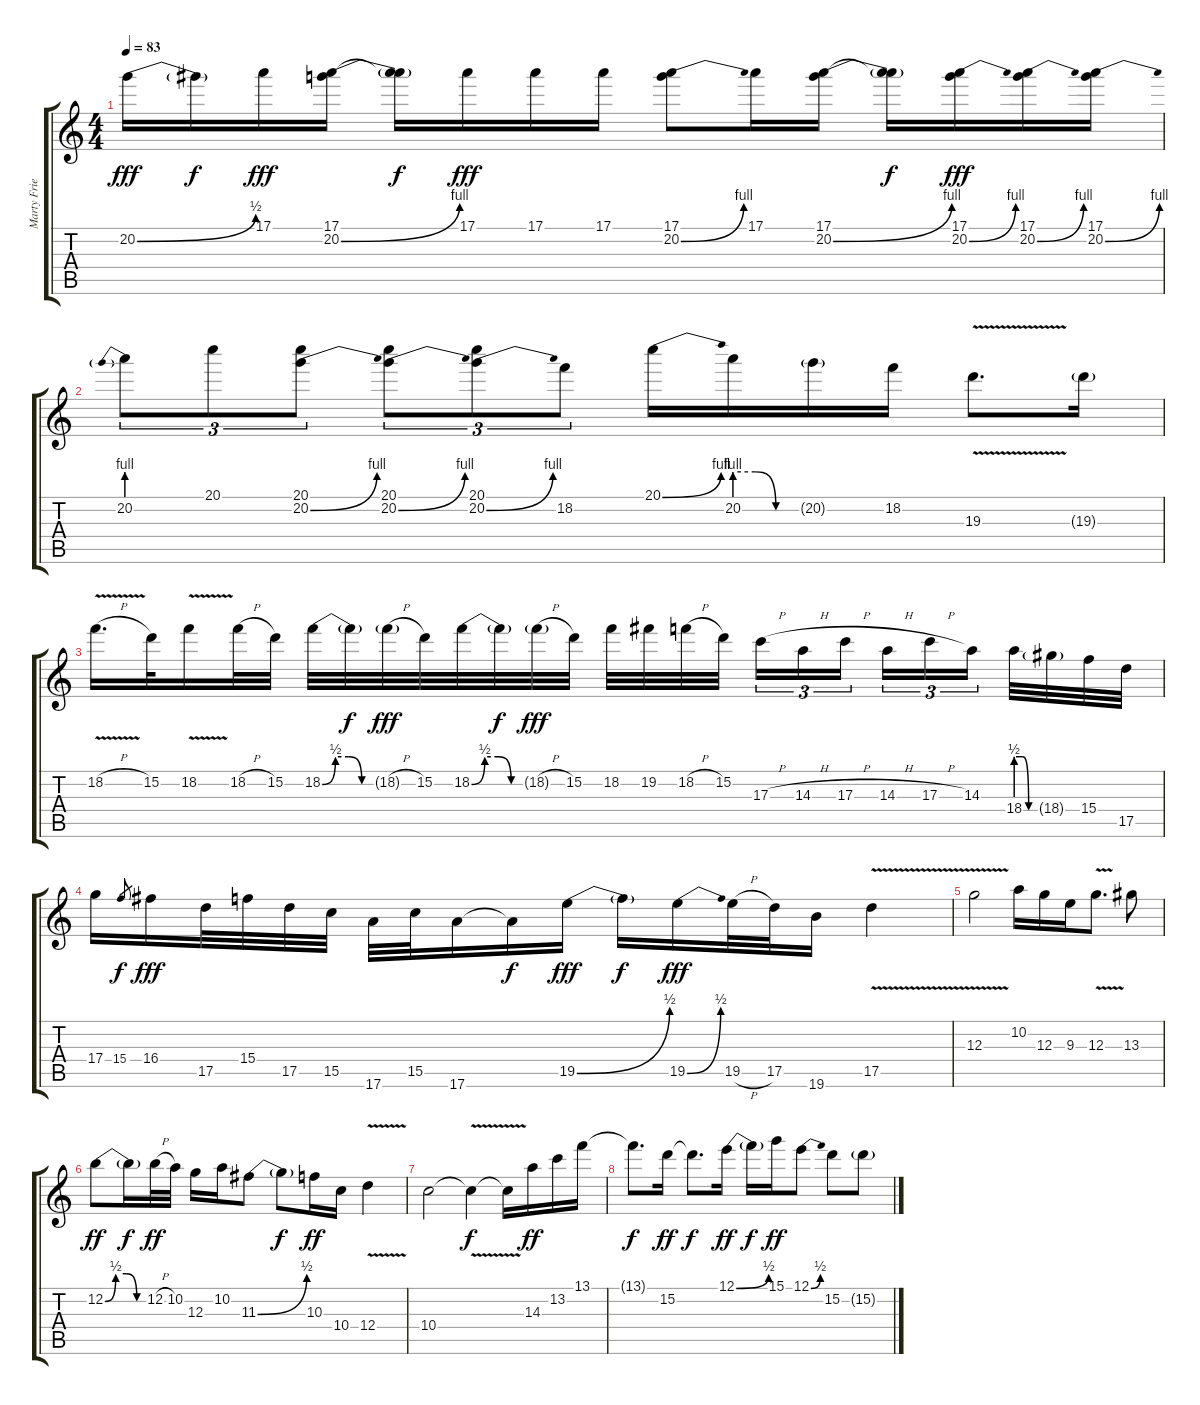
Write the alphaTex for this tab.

\track ("Marty Friedman" "Marty Frie") {instrument electricguitarclean}
\staff {score tabs}
\tuning (E4 B3 G3 D3 A2 E2) {hide}
\ts (4 4)
\tempo 83
\clef g2
\ks c
20.2{be (bend 0 0 60 2)}.16{dy fff} 20.2{t}.16{dy f} 17.1.16{dy fff} (17.1 20.2{be (bend 0 0 60 4)}).16 (17.1{t} 20.2{t}).16{dy f} 17.1.16{dy fff} 17.1.16 17.1.16 (17.1 20.2{be (bend 0 0 60 4)}).8 17.1.16 (17.1 20.2{be (bend 0 0 60 4)}).16 (17.1{t} 20.2{t}).16{dy f} (17.1 20.2{be (bend 0 0 60 4)}).16{dy fff} (17.1 20.2{be (bend 0 0 60 4)}).16 (17.1 20.2{be (bend 0 0 60 4)}).16 |
20.2{be (prebend 0 4 60 4)}.8{tu (3 2)} 20.1.8{tu (3 2)} (20.1 20.2{be (bend 0 0 60 4)}).8{tu (3 2)} (20.1 20.2{be (bend 0 0 60 4)}).8{tu (3 2)} (20.1 20.2{be (bend 0 0 60 4)}).8{tu (3 2)} 18.2.8{tu (3 2)} 20.1{be (bend 0 0 60 4)}.16 20.2{be (custom 0 4 20 4 40 0 60 0)}.16 20.2{g}.16 18.2.16 19.3{v}.8{d} 19.3{g}.16 |
18.2{v h}.16{d} 15.2.32 18.2{v}.16 18.2{h}.32 15.2.32 18.2{be (custom 0 0 15 2 30 2 45 0 60 0)}.32 18.2{t}.32{dy f} 18.2{h g}.32{dy fff} 15.2.32 18.2{be (custom 0 0 15 2 30 2 45 0 60 0)}.32 18.2{t}.32{dy f} 18.2{h g}.32{dy fff} 15.2.32 18.2.32 19.2.32 18.2{h}.32 15.2.32 17.3{h}.16{tu (3 2)} 14.3{h}.16{tu (3 2)} 17.3{h}.16{tu (3 2)} 14.3{h}.16{tu (3 2)} 17.3{h}.16{tu (3 2)} 14.3.16{tu (3 2)} 18.4{be (custom 0 2 20 2 40 0 60 0)}.32 18.4{g}.32 15.4.32 17.5.32 |
17.4.16 15.4.8{gr dy f} 16.4.16{dy fff} 17.5.32 15.4.32 17.5.32 15.5.32 17.6.32 15.5.32 17.6.16 17.6{t}.16{dy f} 19.5{be (bend 0 0 60 2)}.16{dy fff} 19.5{t}.16{dy f} 19.5{be (bend 0 0 60 2)}.16{dy fff} 19.5{h}.32 17.5.32 19.6.16 17.5{v}.4 |
12.3{v}.2 10.2.16 12.3.16 9.3.16 12.3{v}.8{d} 13.3.8 |
12.2{be (custom 0 0 15 2 30 2 45 0 60 0)}.8{dy ff} 12.2{t}.16{dy f} 12.2{h}.32{dy ff} 10.2.32 12.3.16 10.2.16 11.3{be (bend 0 0 60 2)}.8 11.3{t}.8{dy f} 10.3.16{dy ff} 10.4.16 12.4{v}.4 |
10.4.2 10.4{v t}.4{dy f} 10.4{t}.16 14.3.16{dy ff} 13.2.16 13.1.16 |
13.1{t}.8{d dy f} 15.2.16{dy ff} 15.2{t}.8{d dy f} 12.1{be (bend 0 0 60 2)}.16{dy ff} 12.1{t}.16{dy f} 15.1.16{dy ff} 12.1{be (bend 0 0 60 2)}.8 15.2.8 15.2{g}.8
